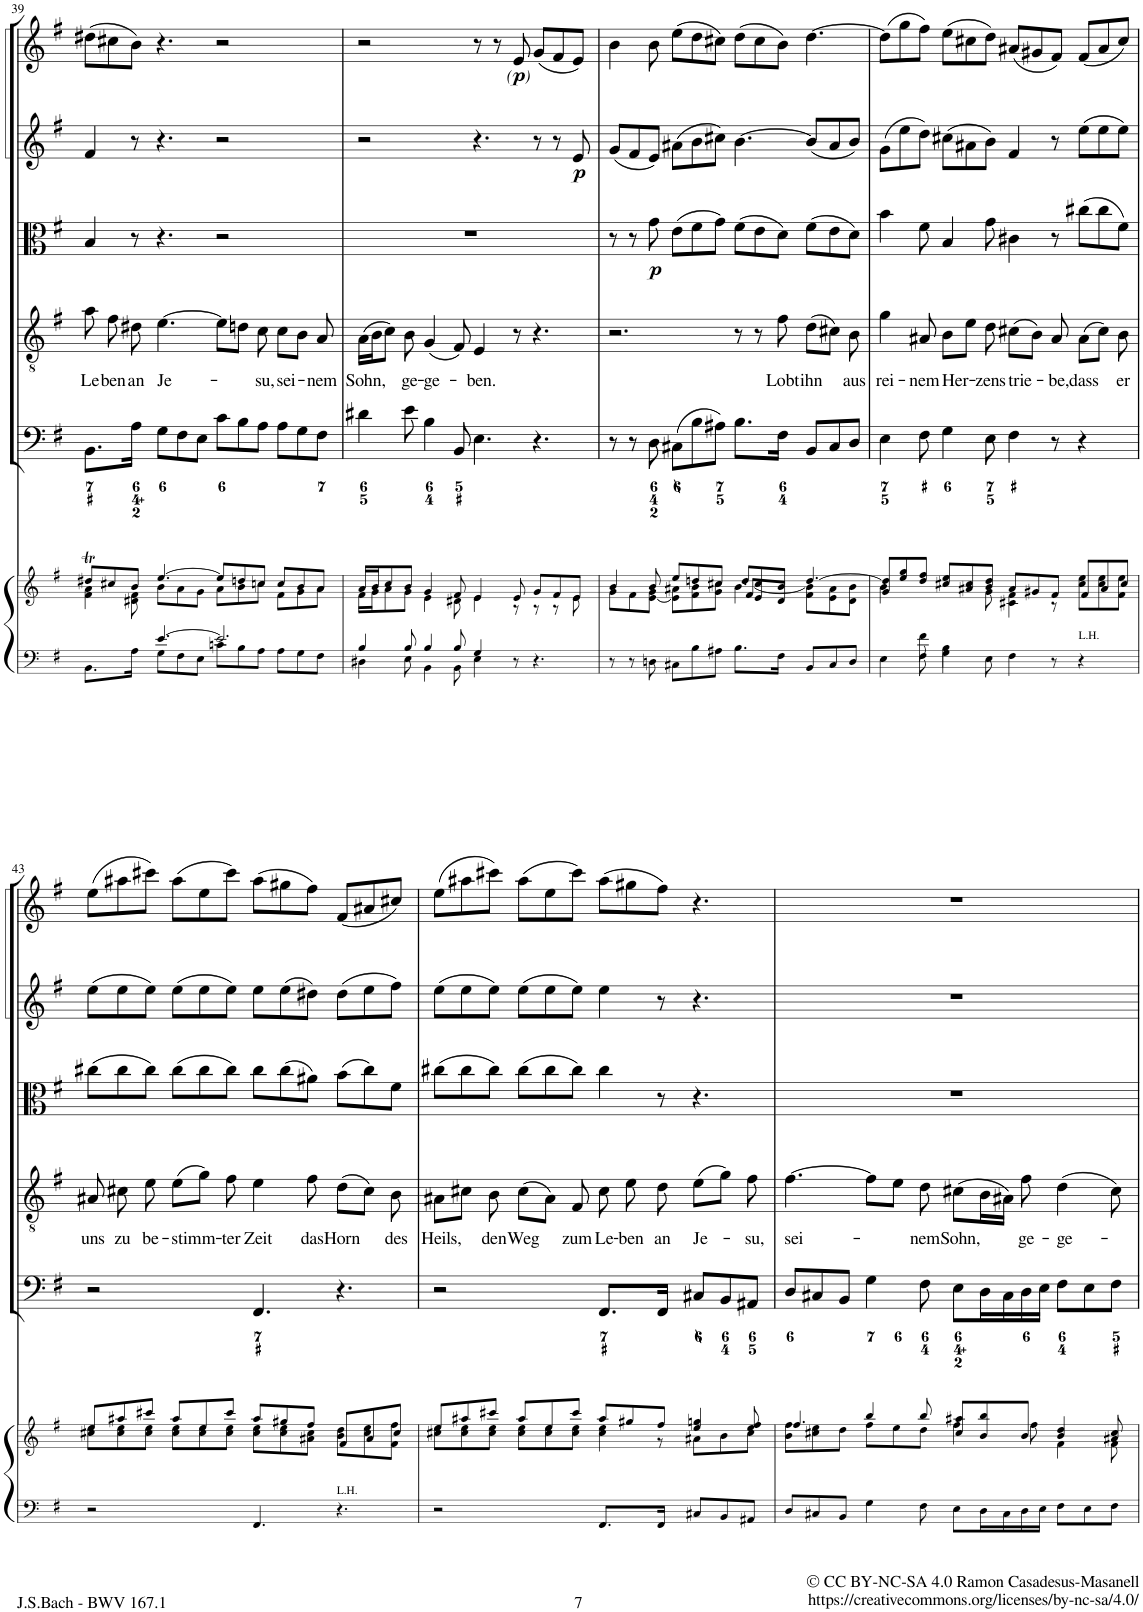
**kern	**kern	**kern	**kern	**text	**kern	**dynam	**kern	**dynam	**kern	**dynam
*part6	*part6	*part5	*part4	*part4	*part3	*part3	*part2	*part2	*part1	*part1
*staff7	*staff6	*staff5	*staff4	*staff4	*staff3	*staff3	*staff2	*staff2	*staff1	*staff1
*I"Piano reduction	*	*I"Continuo	*I"Tenore	*	*I"Viola	*	*I"Violino II	*	*I"Violino I	*
*I'Pno	*	*	*	*	*	*	*	*	*	*
!!LO:PB:g=z
*clefF4	*clefG2	*clefF4	*clefGv2	*	*clefC3	*	*clefG2	*	*clefG2	*
*k[f#]	*k[f#]	*k[f#]	*k[f#]	*	*k[f#]	*	*k[f#]	*	*k[f#]	*
*M12/8	*M12/8	*M12/8	*M12/8	*	*M12/8	*	*M12/8	*	*M12/8	*
=39	=39	=39	=39	=39	=39	=39	=39	=39	=39	=39
*^	*^	*	*	*	*	*	*	*	*	*
!	!	!	!	!	!	!LO:LY:b	!	!	!	!	!	!
4.ryy	8.BB\L	8dd#Xt/L	4f#\ 4a\	8.BB\L	8a\	Le-	4B/	.	4f#/	.	(8dd#X\L	.
!	!	!	!	!	!	!LO:LY:b	!	!	!	!	!	!
.	.	8cc#X/	.	.	8f#\	-ben	.	.	.	.	8cc#X\	.
.	16ryy	.	.	16ryy	.	.	.	.	.	.	.	.
!	!	!	!	!	!	!LO:LY:b	!	!	!	!	!	!
.	16A\JJ	8b/J	8d#X\ 8f#\	16A\JJ	8d#X\	an	8r	.	8r	.	8b\J)	.
.	16ryy	.	.	16ryy	.	.	.	.	.	.	.	.
!	!	!	!	!	!	!LO:LY:b	!	!	!	!	!	!
[4.e/	8G\L	[4.ee/	8b\L	8G\L	[4.e\	Je-	4.r	.	4.r	.	4.r	.
.	8F#\	.	8a\	8F#\	.	.	.	.	.	.	.	.
.	8E\J	.	8g\J	8E\J	.	.	.	.	.	.	.	.
2.e/]	8cn\L	8ee/L]	8a\L	8c\L	8e\L]	.	2.r	.	2.r	.	2.r	.
.	8B\	8ddn/	8b\	8B\	8dn\J	.	.	.	.	.	.	.
!	!	!	!	!	!	!LO:LY:b	!	!	!	!	!	!
.	8A\J	8ccn/J	8cc\J	8A\J	8c\	-su,	.	.	.	.	.	.
!	!	!	!	!	!	!LO:LY:b	!	!	!	!	!	!
.	8A\L	8cc/L	8f#\L	8A\L	8c\L	sei-	.	.	.	.	.	.
.	8G\	8b/	8g\	8G\	8B\J	.	.	.	.	.	.	.
!	!	!	!	!	!	!LO:LY:b	!	!	!	!	!	!
.	8F#\J	8a/J	8a\J	8F#\J	8A/	-nem	.	.	.	.	.	.
=40	=40	=40	=40	=40	=40	=40	=40	=40	=40	=40	=40	=40
!	!	!	!	!	!	!LO:LY:b	!	!	!	!	!	!
4B/	4D#X\	16a/LL	16f#\LL	4d#X\	(16A\LL	Sohn,	1.r	.	2.r	.	2.r	.
.	.	16b/J	16g\J	.	16B\J	.	.	.	.	.	.	.
.	.	8cc/	8a\	.	8c\J)	.	.	.	.	.	.	.
!	!	!	!	!	!	!LO:LY:b	!	!	!	!	!	!
8B/	8E\	8b/J	8g\J	8e\	8B\	ge-	.	.	.	.	.	.
!	!	!	!	!	!	!LO:LY:b	!	!	!	!	!	!
4B/	4BB\	4g/	4e\	4B\	(4G/	-ge-	.	.	.	.	.	.
8B/	8BB\	8f#/	8d#X\	8BB/	8F#/)	.	.	.	.	.	.	.
!	!	!	!	!	!	!LO:LY:b	!	!	!	!	!	!
4G/	4E\	4e/	4e\	4.E\	4E/	-ben.	.	.	4.r	.	8r	.
.	.	.	.	.	.	.	.	.	.	.	8r	.
!	!	!	!	!	!	!	!	!	!	!	!	!LO:DY:b
!	!	!	!	!	!	!	!	!	!	!	!	!LO:DY:n=1:b
!	!	!	!	!	!	!	!	!	!	!	!	!LO:DY:n=2:b
8r	8ryy	8e/	8r	.	8r	.	.	.	.	.	8e/	other-dynamics p other-dynamics
4.r	4.ryy	8g/L	8r	4.r	4.r	.	.	.	8r	.	(8g/L	.
.	.	8f#/	8r	.	.	.	.	.	8r	.	8f#/	.
!	!	!	!	!	!	!	!	!	!	!LO:DY:b	!	!
.	.	8e/J	8e\	.	.	.	.	.	8e/	p	8e/J)	.
*v	*v	*	*	*	*	*	*	*	*	*	*	*
=41	=41	=41	=41	=41	=41	=41	=41	=41	=41	=41	=41
*	*	*^	*	*	*	*	*	*	*	*	*
8r	4b/	8g\L	2.ryy	8r	2.r	.	8r	.	(8g/L	.	4b\	.
8r	.	8f#\	.	8r	.	.	8r	.	8f#/	.	.	.
!	!	!	!	!	!	!	!	!LO:DY:b	!	!	!	!
8Dn\	8b/	[8e\ 8g\J	.	8D\	.	.	8g\	p	8e/J)	.	8b\	.
8C#X\L	8ee/L	8e\] 8a#X\L	.	(8C#X\L	.	.	(8e\L	.	(8a#X\L	.	(8ee\L	.
8B\	8ddn/	8f#\ 8b\	.	8B\	.	.	8f#\	.	8b\	.	8dd\	.
8A#X\J	8cc#X/J	8g\ 8cc#\J	.	8A#X\J)	.	.	8g\J)	.	8cc#X\J)	.	8cc#X\J)	.
8.B\L	8dd/L	[4.b\	8f#/L	8.B\L	8r	.	(8f#\L	.	[4.b\	.	(8dd\L	.
.	8cc#/	.	8e/	.	8r	.	8e\	.	.	.	8cc#\	.
16ryy	.	.	.	16ryy	.	.	.	.	.	.	.	.
!	!	!	!	!	!	!LO:LY:b	!	!	!	!	!	!
16F#\JJ	8b/J	.	8d/J	16F#\JJ	8f#\	Lobt	8d\J)	.	.	.	8b\J)	.
16ryy	.	.	.	16ryy	.	.	.	.	.	.	.	.
!	!	!	!	!	!	!LO:LY:b	!	!	!	!	!	!
8BB/L	[4.dd/	8f#\ 8b\]L	4.ryy	8BB/L	(8d\L	ihn	(8f#\L	.	(8b/L]	.	[4.dd\	.
8C#/	.	8e\ 8a#\	.	8C#/	8c#X\J)	.	8e\	.	8a#/	.	.	.
!	!	!	!	!	!	!LO:LY:b	!	!	!	!	!	!
8D/J	.	8d\ 8b\J	.	8D/J	8B\	aus	8d\J)	.	8b/J)	.	.	.
*	*	*v	*v	*	*	*	*	*	*	*	*	*
=42	=42	=42	=42	=42	=42	=42	=42	=42	=42	=42	=42
*^	*	*	*	*	*	*	*	*	*	*	*
!	!	!	!	!	!	!LO:LY:b	!	!	!	!	!	!
4ryy	4E\	8g/ 8dd/]L	4b\	4E\	4g\	rei-	4b\	.	(8g\L	.	(8dd\L]	.
.	.	8ee/ 8gg/	.	.	.	.	.	.	8ee\	.	8gg\	.
!	!	!	!	!	!	!LO:LY:b	!	!	!	!	!	!
8f#\	8F#\	8dd/ 8ff#/J	4.ryy	8F#\	8A#X/	-nem	8f#\	.	8dd\J)	.	8ff#\J)	.
!	!	!	!	!	!	!LO:LY:b	!	!	!	!	!	!
4B\	4G\	8cc#X/ 8ee/L	.	4G\	8B\L	Her-	4B/	.	(8cc#X\L	.	(8ee\L	.
.	.	8a#X/ 8cc#/	.	.	8e\J	.	.	.	8a#X\	.	8cc#X\	.
!	!	!	!	!	!	!LO:LY:b	!	!	!	!	!	!
2..ryy	8E\	8b/ 8dd/J	8g\	8E\	8d\	-zens-	8g\	.	8b\J)	.	8dd\J)	.
!	!	!	!	!	!	!LO:LY:b	!	!	!	!	!	!
.	4F#\	8a#/L	4c#X\ 4f#\	4F#\	(8c#X\L	-trie-	4c#X\	.	4f#/	.	(8a#X/L	.
.	.	8g#X/	.	.	8B\J)	.	.	.	.	.	8g#X/	.
!	!	!	!	!	!	!LO:LY:b	!	!	!	!	!	!
.	8r	8f#/J	8r	8r	8A#/	-be,	8r	.	8r	.	8f#/J)	.
!	!	!LO:TX:b:t=L.H.	!	!	!	!	!	!	!	!	!	!
!	!	!	!	!	!	!LO:LY:b	!	!	!	!	!	!
.	4.r	8f#/L	8cc#\ 8ee\L	4.r	(8A#\L	dass	(8cc#X\L	.	(8ee\L	.	(8f#/L	.
.	.	8a#/	8cc#\ 8ee\	.	8c#\J)	.	8cc#\	.	8ee\	.	8a#/	.
!	!	!	!	!	!	!LO:LY:b	!	!	!	!	!	!
.	.	8cc#/J	8f#\ 8ee\J	.	8B\	er	8f#\J)	.	8ee\J)	.	8cc#/J)	.
*v	*v	*	*	*	*	*	*	*	*	*	*	*
!!LO:LB:g=z
=43	=43	=43	=43	=43	=43	=43	=43	=43	=43	=43	=43
!	!	!	!	!	!LO:LY:b	!	!	!	!	!	!
2.r	8ee/L	8cc#X\ 8ee\L	2.r	8A#X/	uns	(8cc#X\L	.	(8ee\L	.	(8ee\L	.
!	!	!	!	!	!LO:LY:b	!	!	!	!	!	!
.	8aa#X/	8cc#\ 8ee\	.	8c#X\	zu	8cc#\	.	8ee\	.	8aa#X\	.
!	!	!	!	!	!LO:LY:b	!	!	!	!	!	!
.	8ccc#X/J	8cc#\ 8ee\J	.	8e\	be-	8cc#\J)	.	8ee\J)	.	8ccc#X\J)	.
!	!	!	!	!	!LO:LY:b	!	!	!	!	!	!
.	8aa#/L	8cc#\ 8ee\L	.	(8e\L	-stimm-	(8cc#\L	.	(8ee\L	.	(8aa#\L	.
.	8ee/	8cc#\ 8ee\	.	8g\J)	.	8cc#\	.	8ee\	.	8ee\	.
!	!	!	!	!	!LO:LY:b	!	!	!	!	!	!
.	8ccc#/J	8cc#\ 8ee\J	.	8f#\	-ter	8cc#\J)	.	8ee\J)	.	8ccc#\J)	.
!	!	!	!	!	!LO:LY:b	!	!	!	!	!	!
4.FF#/	8aa#/L	8cc#\ 8ee\L	4.FF#/	4e\	Zeit	8cc#\L	.	8ee\L	.	(8aa#\L	.
.	8gg#X/	8cc#\ 8ee\	.	.	.	(8cc#\	.	(8ee\	.	8gg#X\	.
!	!	!	!	!	!LO:LY:b	!	!	!	!	!	!
.	8ff#/J	8a#X\ 8cc#\J	.	8f#\	das	8a#X\J)	.	8dd#X\J)	.	8ff#\J)	.
!	!LO:TX:b:t=L.H.	!	!	!	!	!	!	!	!	!	!
!	!	!	!	!	!LO:LY:b	!	!	!	!	!	!
4.r	8f#/L	8b\ 8dd\L	4.r	(8d\L	Horn	(8b\L	.	(8dd#\L	.	(8f#/L	.
.	8a#/	8cc#\ 8ee\	.	8c#\J)	.	8cc#\)	.	8ee\	.	8a#X/	.
!	!	!	!	!	!LO:LY:b	!	!	!	!	!	!
.	8cc#/J	8f#\ 8ff#\J	.	8B\	des	8f#\J	.	8ff#\J)	.	8cc#X/J)	.
=44	=44	=44	=44	=44	=44	=44	=44	=44	=44	=44	=44
!	!	!	!	!	!LO:LY:b	!	!	!	!	!	!
2.r	8ee/L	8cc#X\ 8ee\L	2.r	8A#X\L	Heils,	(8cc#X\L	.	(8ee\L	.	(8ee\L	.
.	8aa#X/	8cc#\ 8ee\	.	8c#X\J	.	8cc#\	.	8ee\	.	8aa#X\	.
!	!	!	!	!	!LO:LY:b	!	!	!	!	!	!
.	8ccc#X/J	8cc#\ 8ee\J	.	8B\	den	8cc#\J)	.	8ee\J)	.	8ccc#X\J)	.
!	!	!	!	!	!LO:LY:b	!	!	!	!	!	!
.	8aa#/L	8cc#\ 8ee\L	.	(8c#\L	Weg	(8cc#\L	.	(8ee\L	.	(8aa#\L	.
.	8ee/	8cc#\ 8ee\	.	8A#\J)	.	8cc#\	.	8ee\	.	8ee\	.
!	!	!	!	!	!LO:LY:b	!	!	!	!	!	!
.	8ccc#/J	8cc#\ 8ee\J	.	8F#/	zum	8cc#\J)	.	8ee\J)	.	8ccc#\J)	.
!	!	!	!	!	!LO:LY:b	!	!	!	!	!	!
8.FF#/L	8aa#/L	4cc#\ 4ee\	8.FF#/L	8c#\	Le-	4cc#\	.	4ee\	.	(8aa#\L	.
!	!	!	!	!	!LO:LY:b	!	!	!	!	!	!
.	8gg#X/	.	.	8e\	-ben	.	.	.	.	8gg#X\	.
16ryy	.	.	16ryy	.	.	.	.	.	.	.	.
!	!	!	!	!	!LO:LY:b	!	!	!	!	!	!
16FF#/JJ	8ff#/J	8r	16FF#/JJ	8d\	an	8r	.	8r	.	8ff#\J)	.
16ryy	.	.	16ryy	.	.	.	.	.	.	.	.
!	!	!	!	!	!LO:LY:b	!	!	!	!	!	!
8C#X/L	4ee/ 4ggn/	8a#X\L	8C#X/L	(8e\L	Je-	4.r	.	4.r	.	4.r	.
8BB/	.	8b\	8BB/	8g\J)	.	.	.	.	.	.	.
!	!	!	!	!	!LO:LY:b	!	!	!	!	!	!
8AA#X/J	8ee/ 8ff#/	8cc#\J	8AA#X/J	8f#\	-su,	.	.	.	.	.	.
=45	=45	=45	=45	=45	=45	=45	=45	=45	=45	=45	=45
!	!	!	!	!	!LO:LY:b	!	!	!	!	!	!
8D/L	4.ff#/	8b\ 8ff#\L	8D/L	[4.f#\	sei-	1.r	.	1.r	.	1.r	.
8C#X/	.	8cc#X\ 8ee\	8C#X/	.	.	.	.	.	.	.	.
8BB/J	.	8dd\J	8BB/J	.	.	.	.	.	.	.	.
4G\	4bb/	8ff#\L	4G\	8f#\L]	.	.	.	.	.	.	.
.	.	8ee\	.	8e\J	.	.	.	.	.	.	.
!	!	!	!	!	!LO:LY:b	!	!	!	!	!	!
8F#\	8bb/	8dd\J	8F#\	8d\	-nem	.	.	.	.	.	.
!	!	!	!	!	!LO:LY:b	!	!	!	!	!	!
8E\L	8cc#/ 8aa#X/L	4ff#\	8E\L	(8c#X\L	Sohn,	.	.	.	.	.	.
16D\L	8b/ 8bb/	.	16D\L	16B\L	.	.	.	.	.	.	.
16C#\	.	.	16C#\	16A#X\JJ)	.	.	.	.	.	.	.
!	!	!	!	!	!LO:LY:b	!	!	!	!	!	!
16D\	8b/J	8ff#\	16D\	8f#\	ge-	.	.	.	.	.	.
16E\JJ	.	.	16E\JJ	.	.	.	.	.	.	.	.
!	!	!	!	!	!LO:LY:b	!	!	!	!	!	!
8F#\L	4b/ 4dd/	4f#\	8F#\L	(4d\	-ge-	.	.	.	.	.	.
8E\	.	.	8E\	.	.	.	.	.	.	.	.
8F#\J	8a#X/ 8cc#/	8f#\	8F#\J	8c#\)	.	.	.	.	.	.	.
*	*v	*v	*	*	*	*	*	*	*	*	*
=	=	=	=	=	=	=	=	=	=	=
*-	*-	*-	*-	*-	*-	*-	*-	*-	*-	*-
